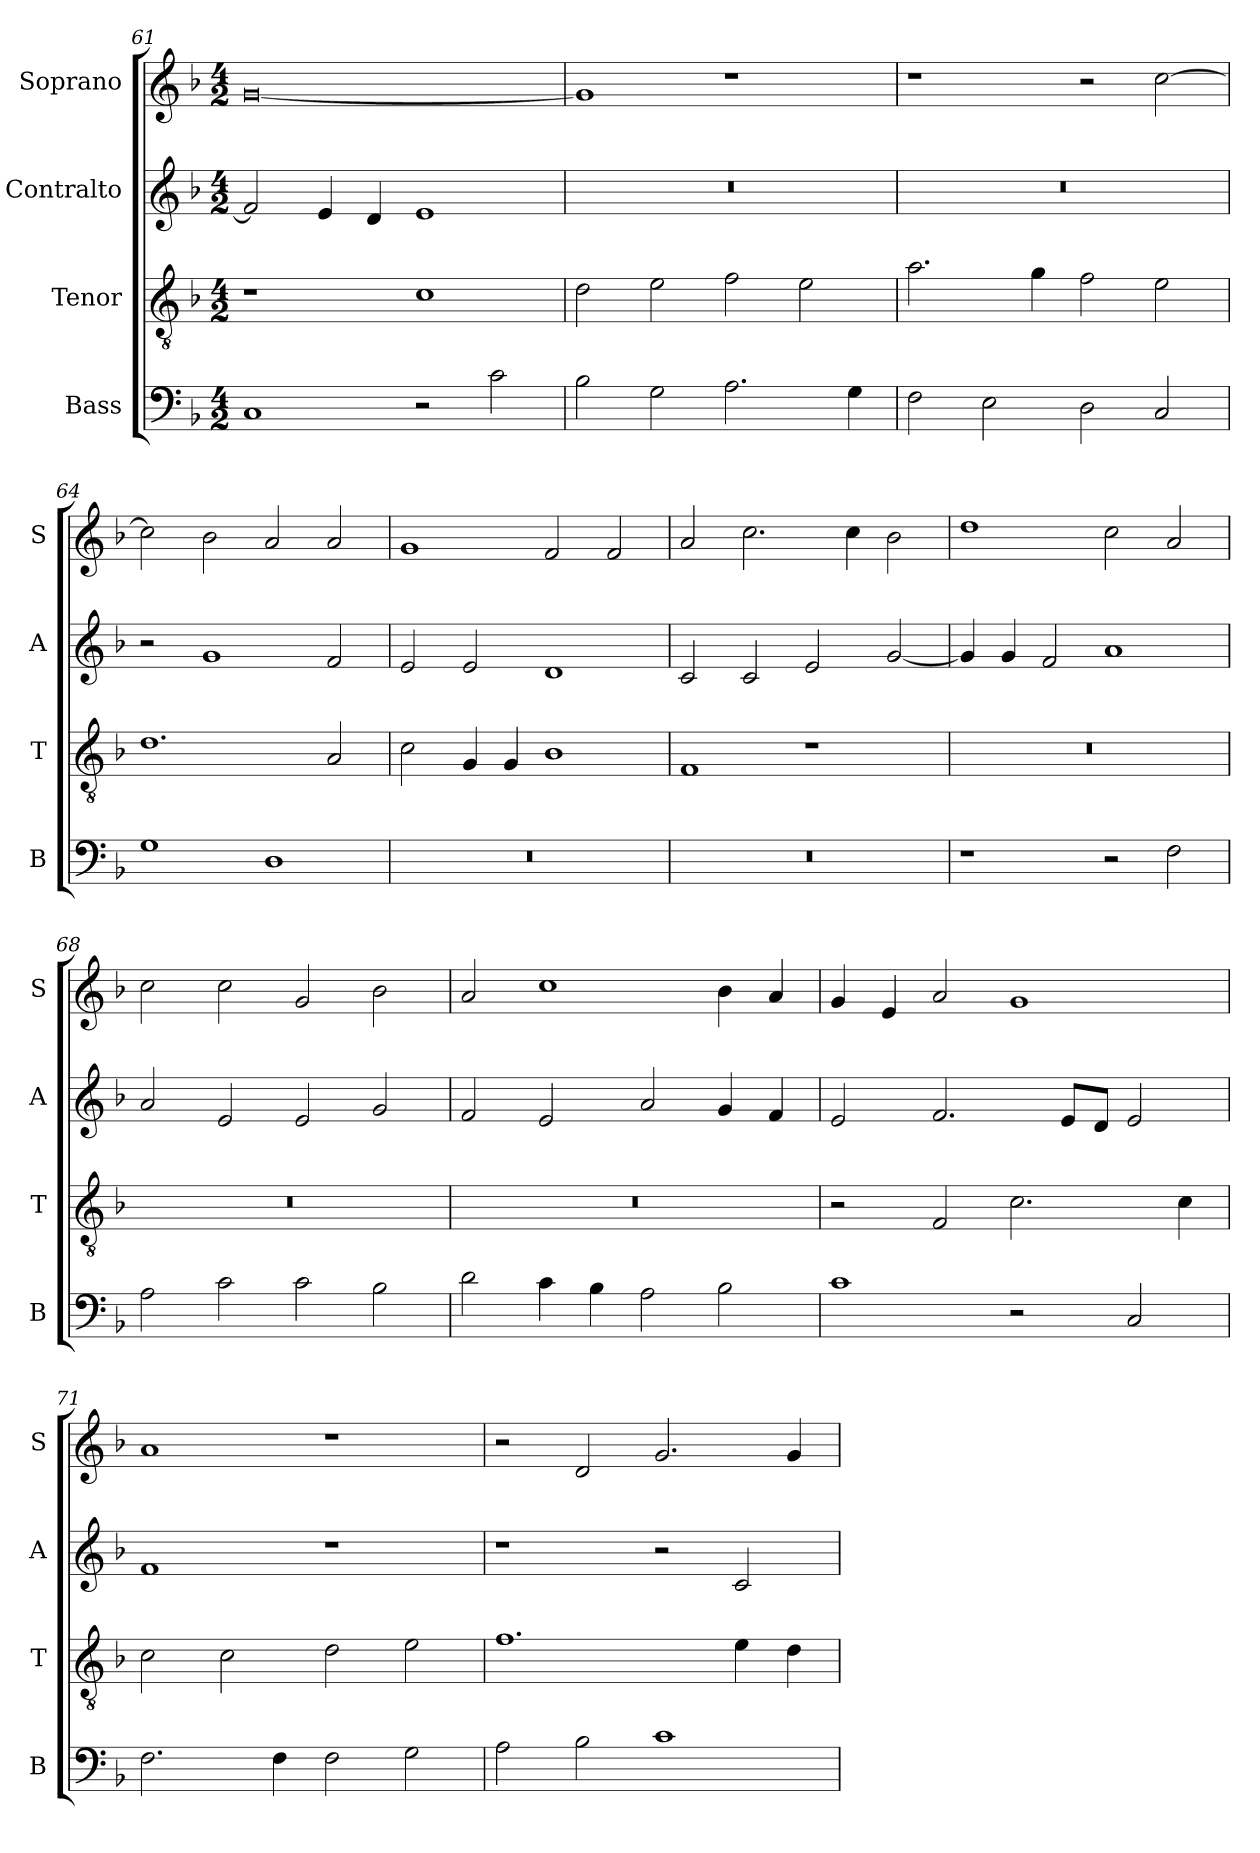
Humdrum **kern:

**kern	**kern	**kern	**kern
*part4	*part3	*part2	*part1
*staff4	*staff3	*staff2	*staff1
*I"Bass	*I"Tenor	*I"Contralto	*I"Soprano
*I'B	*I'T	*I'A	*I'S
*clefF4	*clefGv2	*clefG2	*clefG2
*k[b-]	*k[b-]	*k[b-]	*k[b-]
*F:ion	*F:ion	*F:ion	*F:ion
*M4/2	*M4/2	*M4/2	*M4/2
=61	=61	=61	=61
1C	1r	2f]	[0g
.	.	4e	.
.	.	4d	.
2r	1c	1e	.
2c	.	.	.
=62	=62	=62	=62
2B-	2d	0r	1g]
2G	2e	.	.
2.A	2f	.	1r
.	2e	.	.
4G	.	.	.
=63	=63	=63	=63
2F	2.a	0r	1r
2E	.	.	.
.	4g	.	.
2D	2f	.	2r
2C	2e	.	[2cc
=64	=64	=64	=64
1G	1.d	2r	2cc]
.	.	1g	2b-
1D	.	.	2a
.	2A	2f	2a
=65	=65	=65	=65
0r	2c	2e	1g
.	4G	2e	.
.	4G	.	.
.	1B-	1d	2f
.	.	.	2f
=66	=66	=66	=66
0r	1F	2c	2a
.	.	2c	2.cc
.	1r	2e	.
.	.	.	4cc
.	.	[2g	2b-
=67	=67	=67	=67
1r	0r	4g]	1dd
.	.	4g	.
.	.	2f	.
2r	.	1a	2cc
2F	.	.	2a
=68	=68	=68	=68
2A	0r	2a	2cc
2c	.	2e	2cc
2c	.	2e	2g
2B-	.	2g	2b-
=69	=69	=69	=69
2d	0r	2f	2a
4c	.	2e	1cc
4B-	.	.	.
2A	.	2a	.
2B-	.	4g	4b-
.	.	4f	4a
=70	=70	=70	=70
1c	2r	2e	4g
.	.	.	4e
.	2F	2.f	2a
2r	2.c	.	1g
.	.	8e/L	.
.	.	8d/J	.
2C	.	2e	.
.	4c	.	.
=71	=71	=71	=71
2.F	2c	1f	1a
.	2c	.	.
4F	.	.	.
2F	2d	1r	1r
2G	2e	.	.
=72	=72	=72	=72
2A	1.f	1r	2r
2B-	.	.	2d
1c	.	2r	2.g
.	4e	2c	.
.	4d	.	4g
=	=	=	=
*-	*-	*-	*-
